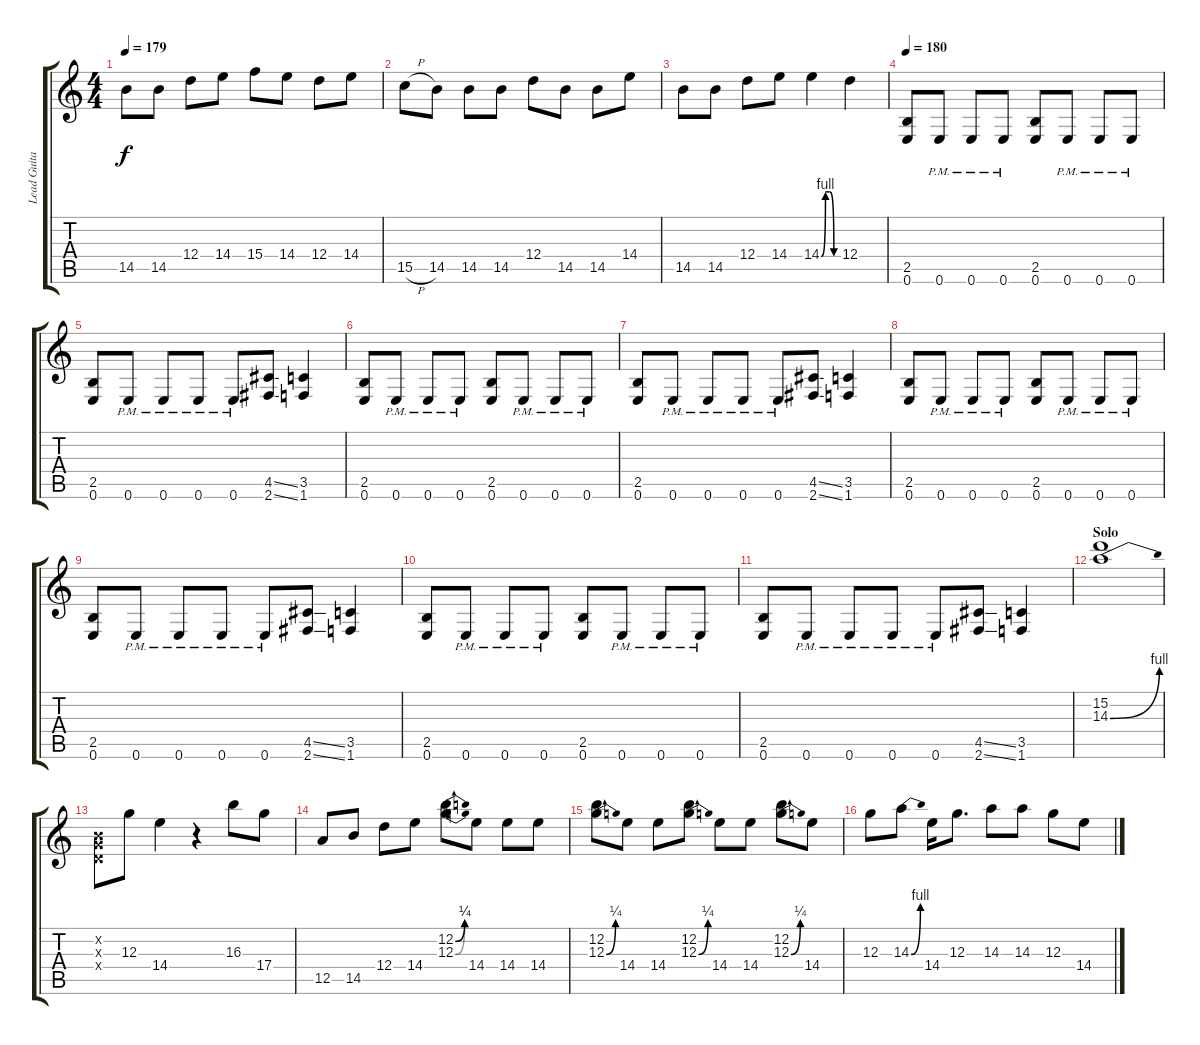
\track ("Lead Guitar" "Lead Guita") {instrument distortionguitar}
\staff {score tabs}
\tuning (E4 B3 G3 D3 A2 E2) {hide}
\ts (4 4)
\tempo 179
\clef g2
\ks c
14.5.8{dy f} 14.5.8 12.4.8 14.4.8 15.4.8 14.4.8 12.4.8 14.4.8 |
15.5{h}.8 14.5.8 14.5.8 14.5.8 12.4.8 14.5.8 14.5.8 14.4.8 |
14.5.8 14.5.8 12.4.8 14.4.8 14.4{be (custom 0 0 15 4 30 4 45 0 60 0)}.4 12.4.4 |
\tempo 180
(2.5 0.6).8 0.6{pm}.8 0.6{pm}.8 0.6{pm}.8 (2.5 0.6).8 0.6{pm}.8 0.6{pm}.8 0.6{pm}.8 |
(2.5 0.6).8 0.6{pm}.8 0.6{pm}.8 0.6{pm}.8 0.6{pm}.8 (4.5{ss} 2.6{ss}).8 (3.5 1.6).4 |
(2.5 0.6).8 0.6{pm}.8 0.6{pm}.8 0.6{pm}.8 (2.5 0.6).8 0.6{pm}.8 0.6{pm}.8 0.6{pm}.8 |
(2.5 0.6).8 0.6{pm}.8 0.6{pm}.8 0.6{pm}.8 0.6{pm}.8 (4.5{ss} 2.6{ss}).8 (3.5 1.6).4 |
(2.5 0.6).8 0.6{pm}.8 0.6{pm}.8 0.6{pm}.8 (2.5 0.6).8 0.6{pm}.8 0.6{pm}.8 0.6{pm}.8 |
(2.5 0.6).8 0.6{pm}.8 0.6{pm}.8 0.6{pm}.8 0.6{pm}.8 (4.5{ss} 2.6{ss}).8 (3.5 1.6).4 |
(2.5 0.6).8 0.6{pm}.8 0.6{pm}.8 0.6{pm}.8 (2.5 0.6).8 0.6{pm}.8 0.6{pm}.8 0.6{pm}.8 |
(2.5 0.6).8 0.6{pm}.8 0.6{pm}.8 0.6{pm}.8 0.6{pm}.8 (4.5{ss} 2.6{ss}).8 (3.5 1.6).4 |
\section ("" "Solo")
(15.2 14.3{be (bend 0 0 60 4)}).1 |
(0.2{x} 0.3{x} 0.4{x}).8 12.3.8 14.4.4 r.4 16.3.8 17.4.8 |
12.5.8 14.5.8 12.4.8 14.4.8 (12.2{be (bend 0 0 60 1)} 12.3{be (bend 0 0 60 1)}).8 14.4.8 14.4.8 14.4.8 |
(12.2 12.3{be (bend 0 0 60 1)}).8 14.4.8 14.4.8 (12.2 12.3{be (bend 0 0 60 1)}).8 14.4.8 14.4.8 (12.2 12.3{be (bend 0 0 60 1)}).8 14.4.8 |
12.3.8 14.3{be (bend 0 0 60 4)}.8 14.4.16 12.3.8{d} 14.3.8 14.3.8 12.3.8 14.4.8
